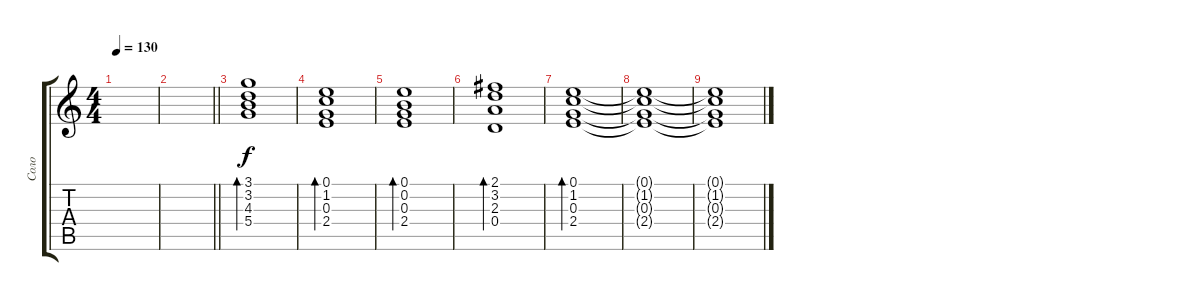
\track ("Соло" "Соло") {instrument overdrivenguitar}
\staff {score tabs}
\tuning (E4 B3 G3 D3 A2 E2) {hide}
\ts (4 4)
\tempo 130
\clef g2
\ks c
|
\barLineRight lightlight
|
\section ("" " ")
(3.1 3.2 4.3 5.4).1{bd 240 balance 13 instrument electricguitarclean} |
(0.1 1.2 0.3 2.4).1{bd 240} |
(0.1 0.2 0.3 2.4).1{bd 240} |
(2.1 3.2 2.3 0.4).1{bd 240} |
(0.1 1.2 0.3 2.4).1{bd 240 volume 0} |
(0.1{t} 1.2{t} 0.3{t} 2.4{t}).1 |
(0.1{t} 1.2{t} 0.3{t} 2.4{t}).1
